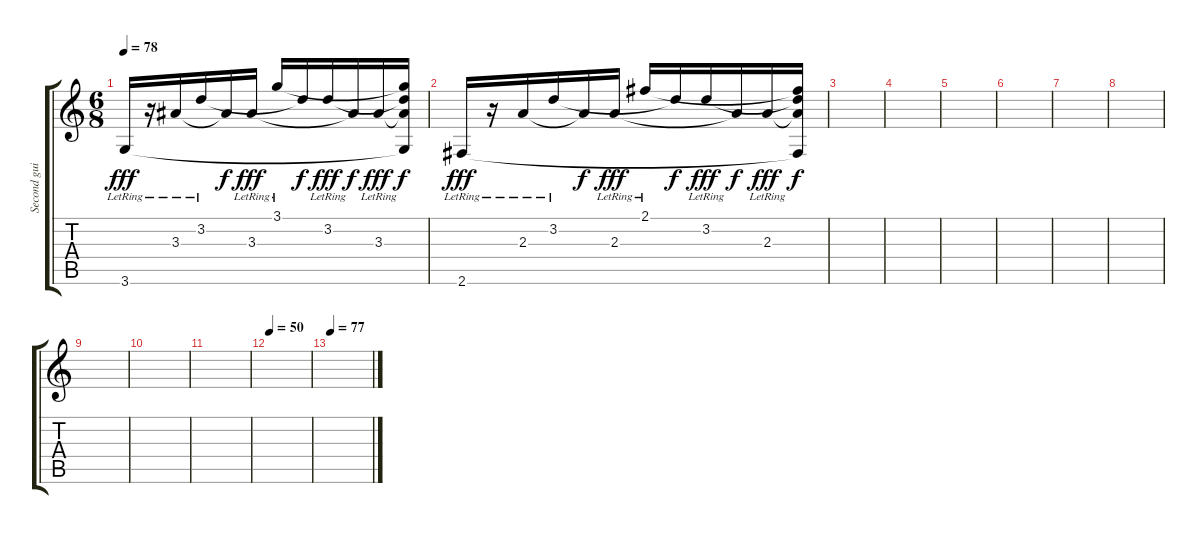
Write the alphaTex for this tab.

\track ("Second guitar" "Second gui") {instrument electricguitarclean}
\staff {score tabs}
\tuning (E4 B3 G3 D3 A2 E2) {hide}
\ts (6 8)
\tempo 78
\clef g2
\ks c
3.6{lr}.16{dy fff balance 0} r.16{balance 16} 3.3{lr}.16{balance 0} 3.2{lr}.16{balance 16} 3.3{t}.16{dy f balance 0} 3.3{lr}.16{dy fff balance 16} 3.1{lr}.16{balance 0} 3.2{t}.16{dy f balance 16} 3.2{lr}.16{dy fff balance 0} 3.3{t}.16{dy f balance 16} 3.3{lr}.16{dy fff balance 0} (3.1{t} 3.2{t} 3.3{t} 3.6{t}).16{dy f balance 16} |
2.6{lr}.16{dy fff balance 0} r.16{balance 16} 2.3{lr}.16{balance 0} 3.2{lr}.16{balance 16} 2.3{t}.16{dy f balance 0} 2.3{lr}.16{dy fff balance 16} 2.1{lr}.16{balance 0} 3.2{t}.16{dy f balance 16} 3.2{lr}.16{dy fff balance 0} 2.3{t}.16{dy f balance 16} 2.3{lr}.16{dy fff balance 0} (2.1{t} 3.2{t} 2.3{t} 2.6{t}).16{dy f balance 16} |
|
|
|
|
|
|
|
|
|
\tempo 50
|
\tempo 77
